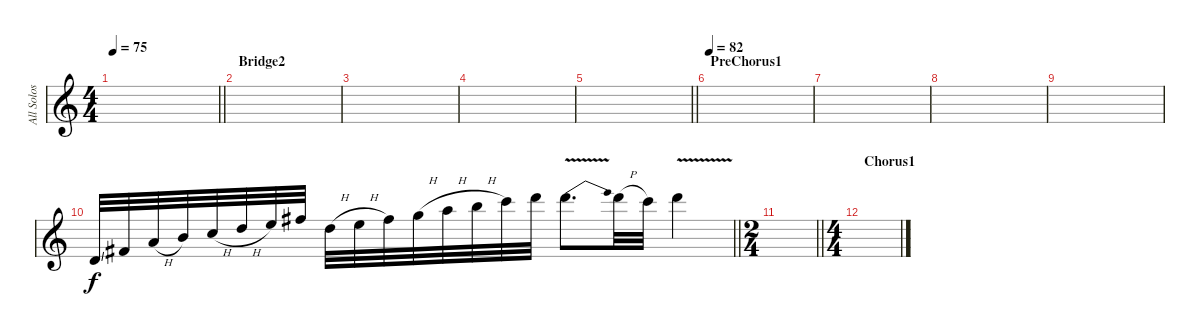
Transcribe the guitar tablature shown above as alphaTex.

\track ("All Solos" "All Solos") {instrument overdrivenguitar}
\staff {score}
\tuning (E4 B3 G3 D3 A2 E2) {hide}
\ts (4 4)
\tempo 75
\clef g2
\barLineRight lightlight
\ks c
|
\section ("" "Bridge2")
|
|
|
\barLineRight lightlight
|
\section ("" "PreChorus1")
\tempo 82
|
|
|
|
\barLineRight lightlight
5.5{ss}.32{volume 10 instrument overdrivenguitar} 9.5.32 7.4{h}.32 9.4.32{volume 9} 5.3{h}.32 7.3{h}.32 9.3.32 7.2.32 7.3{h}.32 9.3{h}.32 11.3.32 8.2{h}.32 10.2{h}.32 12.2{h}.32 13.2.32 10.1.32 10.1{be (bend 0 0 60 4) v}.8{d} 10.1{h}.32 8.1.32 10.1{v}.4 |
\ts (2 4)
\barLineRight lightlight
|
\ts (4 4)
\section ("" "Chorus1")
